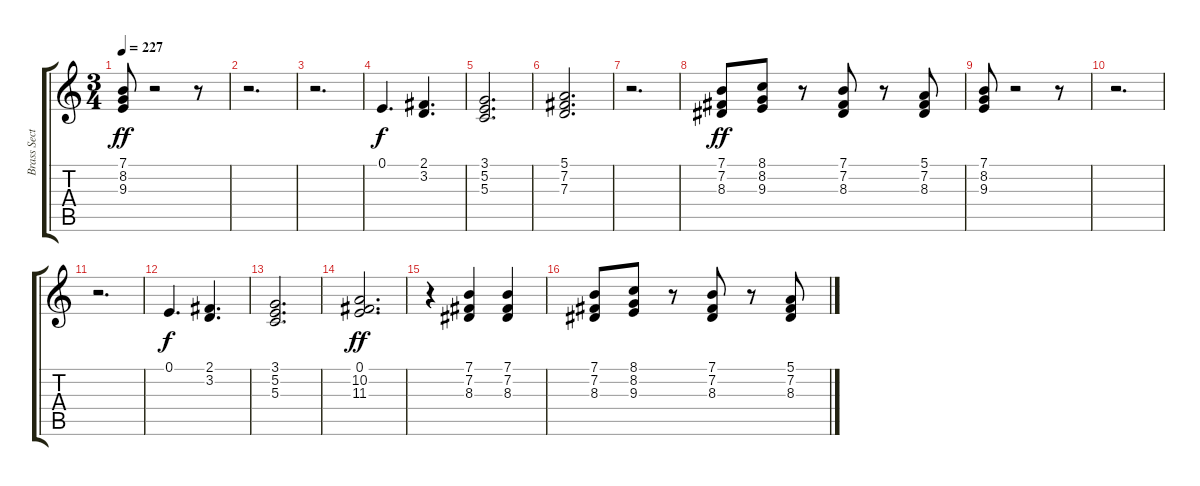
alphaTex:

\track ("Brass Section" "Brass Sect") {instrument brasssection}
\staff {score tabs}
\tuning (E4 B3 G3 D3 A2 E2) {hide}
\ts (3 4)
\tempo 227
\clef g2
\ks c
(7.1 8.2 9.3).8{dy ff} r.2 r.8 |
r.2{d} |
r.2{d} |
0.1.4{d dy f} (2.1 3.2).4{d} |
(3.1 5.2 5.3).2{d} |
(5.1 7.2 7.3).2{d} |
r.2{d} |
(7.1 7.2 8.3).8{dy ff} (8.1 8.2 9.3).8 r.8 (7.1 7.2 8.3).8 r.8 (5.1 7.2 8.3).8 |
(7.1 8.2 9.3).8 r.2 r.8 |
r.2{d} |
r.2{d} |
0.1.4{d dy f} (2.1 3.2).4{d} |
(3.1 5.2 5.3).2{d} |
(0.1 10.2 11.3).2{d dy ff} |
r.4 (7.1 7.2 8.3).4 (7.1 7.2 8.3).4 |
(7.1 7.2 8.3).8 (8.1 8.2 9.3).8 r.8 (7.1 7.2 8.3).8 r.8 (5.1 7.2 8.3).8
